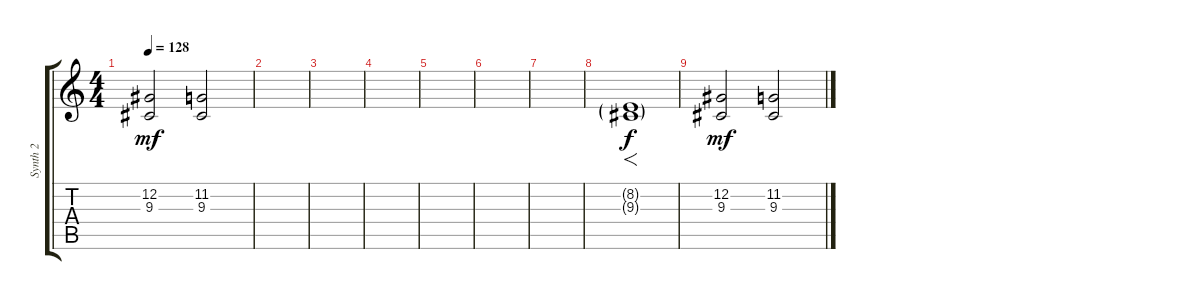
\track ("Synth 2" "Synth 2") {instrument stringensemble1}
\staff {score tabs}
\tuning (Db4 Ab3 E3 B2 Gb2 Db2) {hide}
\ts (4 4)
\tempo 128
\clef g2
\ks c
(12.2 9.3).2{dy mf} (11.2 9.3).2 |
|
|
|
|
|
|
(8.2{g} 9.3{g}).1{f dy f} |
(12.2 9.3).2{dy mf} (11.2 9.3).2
